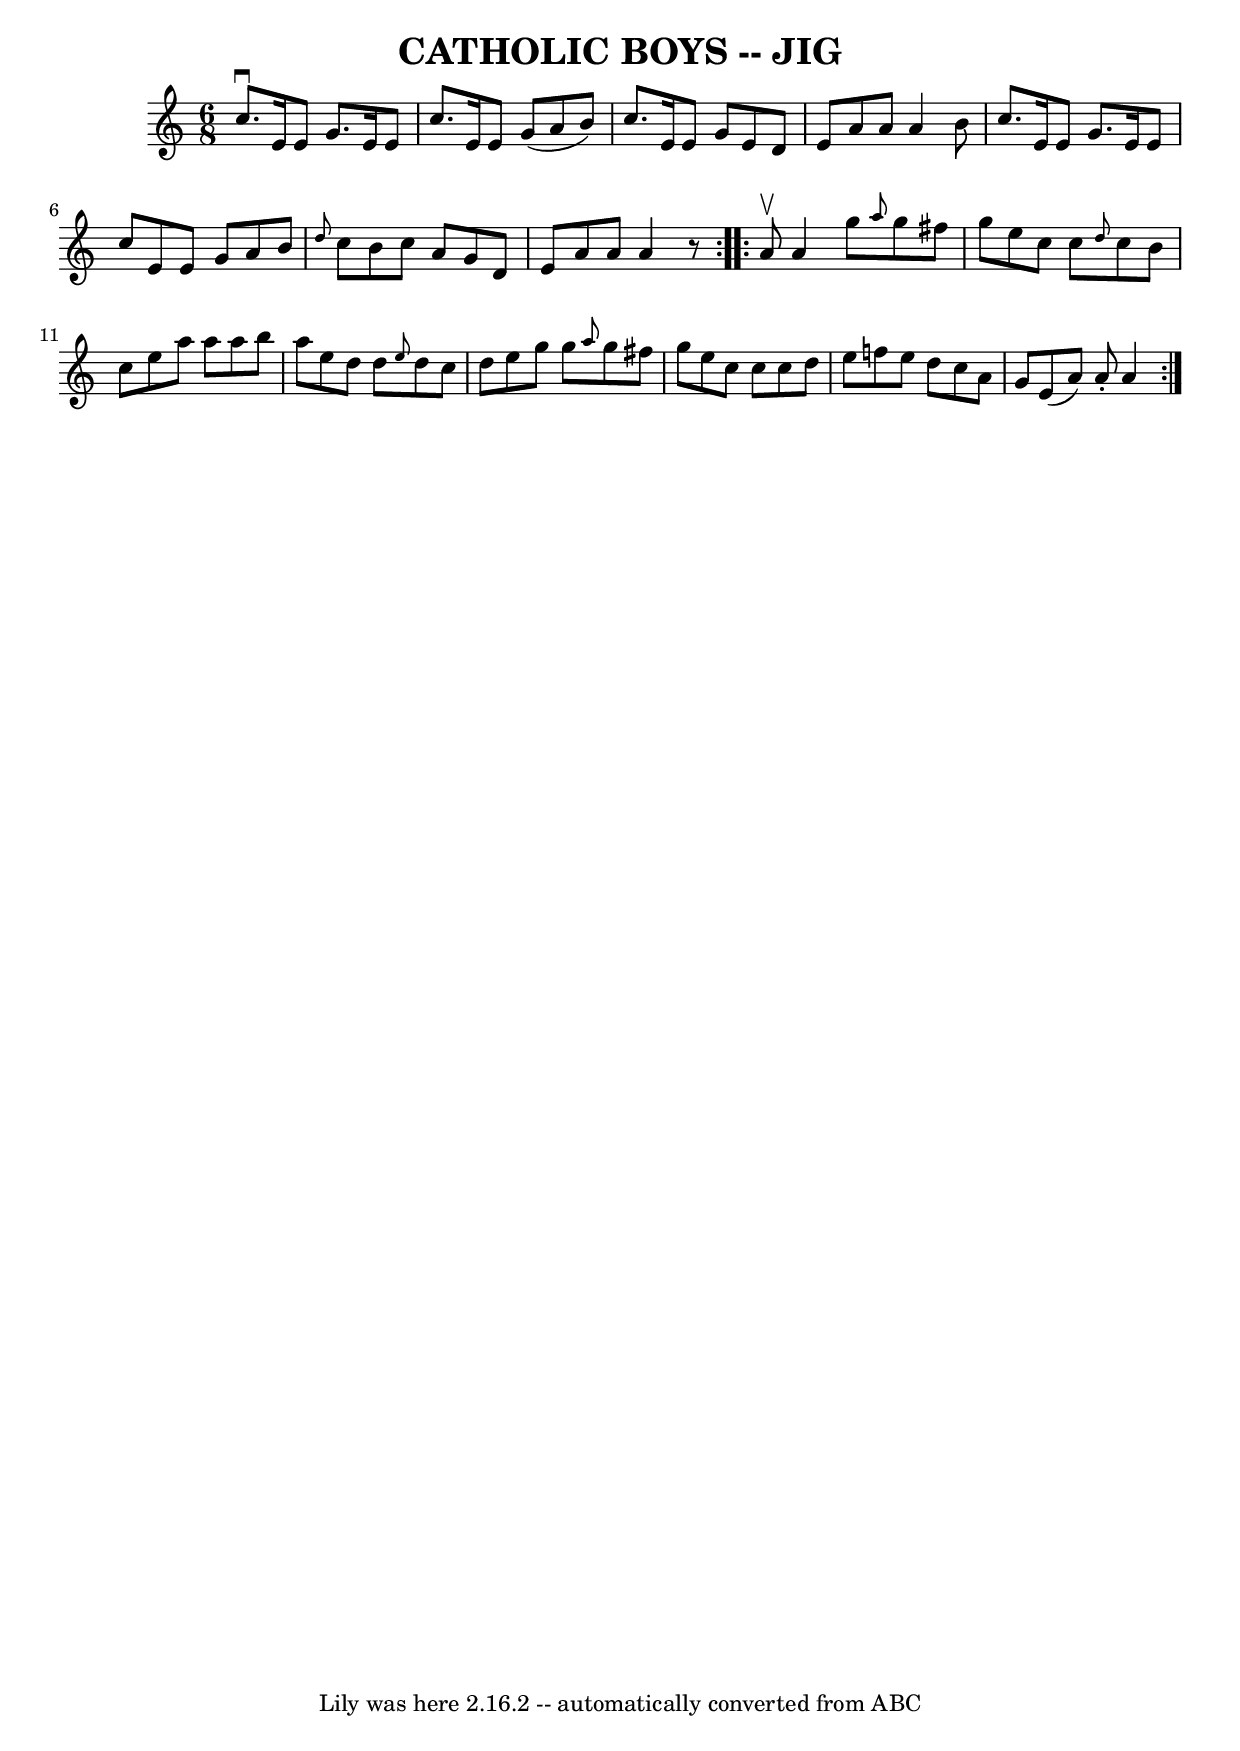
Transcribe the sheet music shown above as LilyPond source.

\version "2.16.2"
\include "Mammoth.ily"
\header {
  %% book = "Ryan's Mammoth Collection of Fiddle Tunes"
  crossRefNumber = "1"
  footnotes = ""
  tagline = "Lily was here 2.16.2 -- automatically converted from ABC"
  title = "CATHOLIC BOYS -- JIG"

}
voicedefault =  {



  \repeat volta 2 {

    \time 6/8 
    \key c \major
    c''8.^\downbow e'16 e'8 g'8. e'16 e'8  
    |
    c''8. e'16 e'8 g'8 (a'8 b'8)   |
    c''8.  
    e'16 e'8 g'8 e'8 d'8    |
    e'8 a'8 a'8 a'4    
    b'8        |
    c''8. e'16 e'8 g'8. e'16 e'8    |
    
    c''8 e'8 e'8 g'8 a'8 b'8    |
    \grace { d''8  
	   } c''8  
    b'8 c''8 a'8 g'8 d'8    |
    e'8 a'8 a'8 a'4    r8 
    
  }     
  \repeat volta 2 {
    a'8^\upbow       |
    a'4 g''8  \grace {  
      a''8  
    } g''8 fis''8 g''8    |
    e''8 c''8 c''8  
    \grace { d''8  
	   } c''8 b'8 c''8    |
    e''8 a''8 a''8    
    a''8 b''8 a''8    |
    e''8 d''8 d''8  \grace { e''8  
			   }   
    d''8 c''8 d''8        |
    e''8 g''8 g''8  \grace { a''8  

			   } g''8 fis''8 g''8    |
    e''8 c''8 c''8 c''8 d''8   
    e''8    |
    f''!8 e''8 d''8 c''8 a'8 g'8    |
    
    e'8 (a'8) a'8 -. a'4    
  }   

}

\score{
  <<

    \context Staff="default"
    {
      \voicedefault 
      
    }

  >>
  \layout {
    
  }
  \midi {
  }

}
